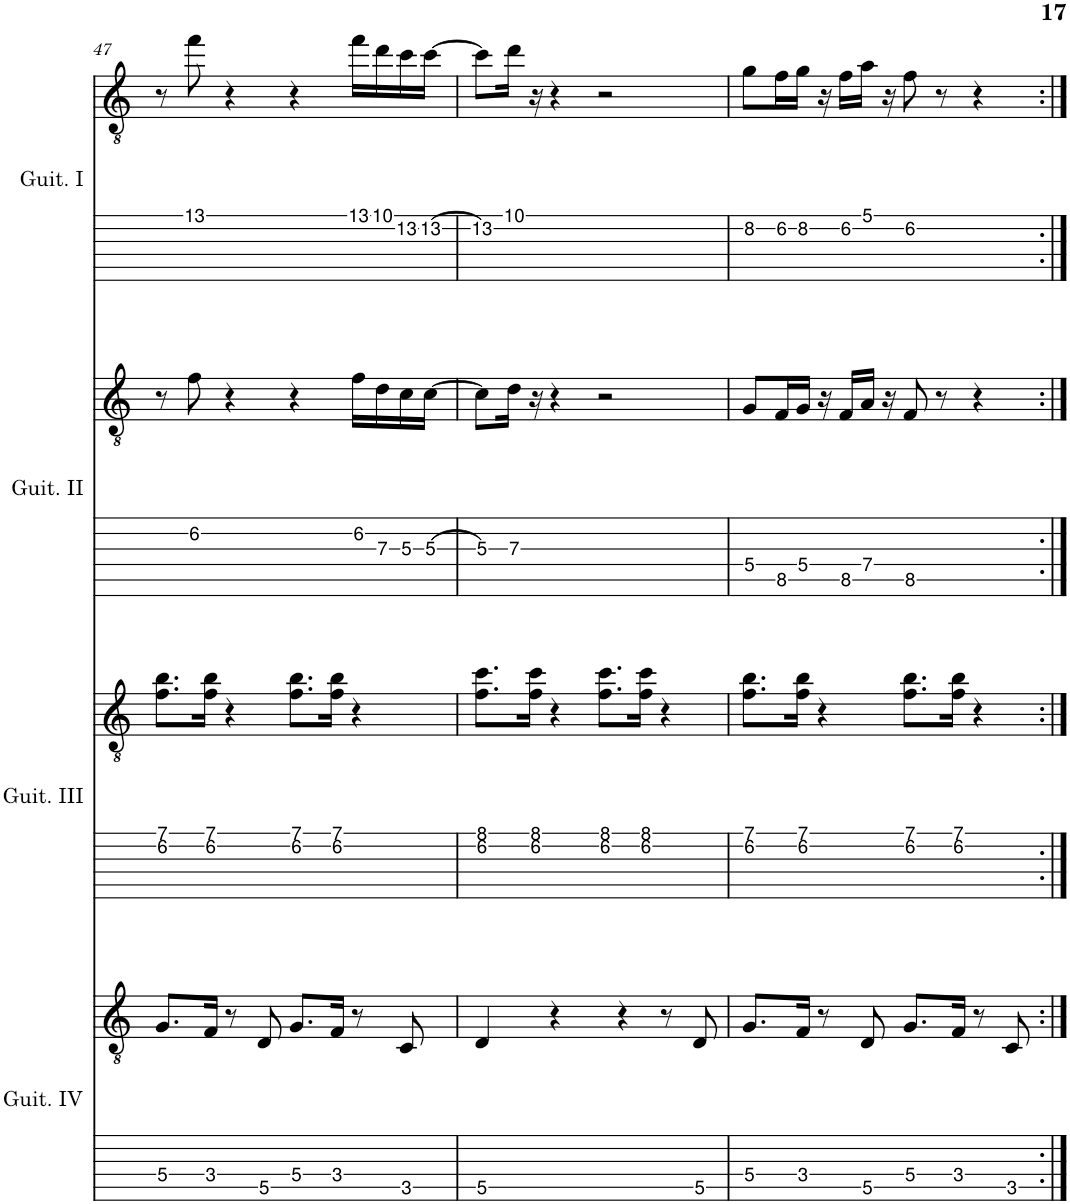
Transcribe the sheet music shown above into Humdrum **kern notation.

**kern	**kern	**kern	**kern	**kern	**kern	**kern	**kern
*part4	*part4	*part3	*part3	*part2	*part2	*part1	*part1
*staff8	*staff7	*staff6	*staff5	*staff4	*staff3	*staff2	*staff1
*I"Guitarra IV	*	*I"Guitarra III	*	*I"Guitarra II	*	*I"Guitarra I	*
*I'Guit. IV	*	*I'Guit. III	*	*I'Guit. II	*	*I'Guit. I	*
!!LO:PB:g=z
*	*clefGv2	*	*clefGv2	*	*clefGv2	*	*clefGv2
*k[]	*k[]	*k[]	*k[]	*k[]	*k[]	*k[]	*k[]
*M4/4	*M4/4	*M4/4	*M4/4	*M4/4	*M4/4	*M4/4	*M4/4
=47	=47	=47	=47	=47	=47	=47	=47
8.GL	8.G/L	8.f\ 8.b\L	8.f\ 8.b\L	8r	8r	8r	8r
.	.	.	.	8f	8f\	8ff	8ff\
16FJk	16F/Jk	16f\ 16b\Jk	16f\ 16b\Jk	.	.	.	.
8r	8r	4r	4r	4r	4r	4r	4r
8D	8D/	.	.	.	.	.	.
8.GL	8.G/L	8.f\ 8.b\L	8.f\ 8.b\L	4r	4r	4r	4r
16FJk	16F/Jk	16f\ 16b\Jk	16f\ 16b\Jk	.	.	.	.
8r	8r	4r	4r	16fLL	16f\LL	16ffLL	16ff\LL
.	.	.	.	16dJ	16d\	16ddJ	16dd\
8C	8C/	.	.	16cL	16c\	16ccL	16cc\
.	.	.	.	[16cJJ	[16c\JJ	[16ccJJ	[16cc\JJ
=48	=48	=48	=48	=48	=48	=48	=48
4D	4D/	8.f\ 8.cc\L	8.f\ 8.cc\L	8cL]	8c\L]	8ccL]	8cc\L]
.	.	.	.	16dJk	16d\Jk	16ddJk	16dd\Jk
.	.	16f\ 16cc\Jk	16f\ 16cc\Jk	16r	16r	16r	16r
4r	4r	4r	4r	4r	4r	4r	4r
4r	4r	8.f\ 8.cc\L	8.f\ 8.cc\L	2r	2r	2r	2r
.	.	16f\ 16cc\Jk	16f\ 16cc\Jk	.	.	.	.
8r	8r	4r	4r	.	.	.	.
8D	8D/	.	.	.	.	.	.
=49	=49	=49	=49	=49	=49	=49	=49
8.GL	8.G/L	8.f\ 8.b\L	8.f\ 8.b\L	8GL	8G/L	8gL	8g\L
.	.	.	.	16FL	16F/L	16fL	16f\L
16FJk	16F/Jk	16f\ 16b\Jk	16f\ 16b\Jk	16GJJ	16G/JJ	16gJJ	16g\JJ
8r	8r	4r	4r	16r	16r	16r	16r
.	.	.	.	16FLL	16F/LL	16fLL	16f\LL
8D	8D/	.	.	16AJJ	16A/JJ	16aJJ	16a\JJ
.	.	.	.	16r	16r	16r	16r
8.GL	8.G/L	8.f\ 8.b\L	8.f\ 8.b\L	8F	8F/	8f	8f\
.	.	.	.	8r	8r	8r	8r
16FJk	16F/Jk	16f\ 16b\Jk	16f\ 16b\Jk	.	.	.	.
8r	8r	4r	4r	4r	4r	4r	4r
8C	8C/	.	.	.	.	.	.
=:|!	=:|!	=:|!	=:|!	=:|!	=:|!	=:|!	=:|!
*-	*-	*-	*-	*-	*-	*-	*-
